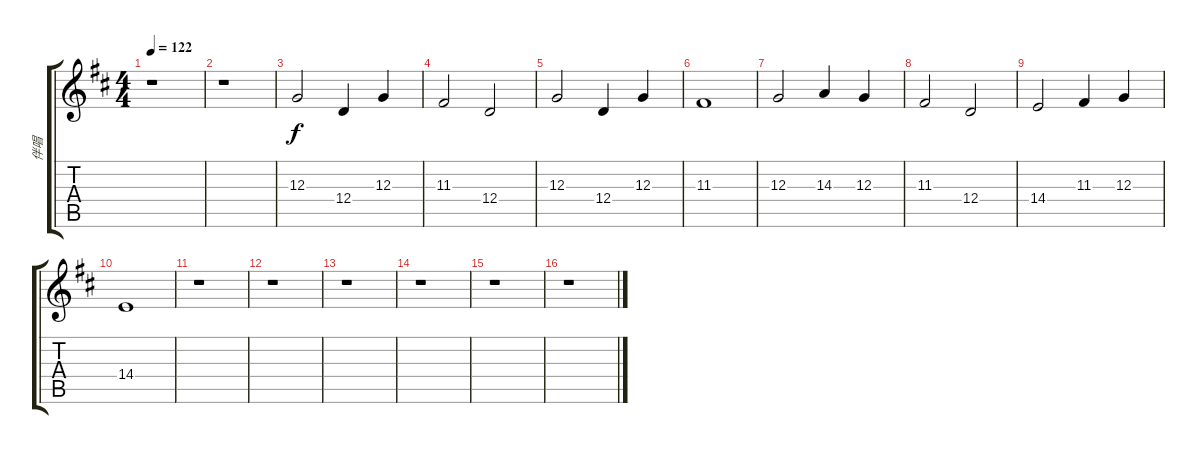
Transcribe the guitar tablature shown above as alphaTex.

\track ("伴唱" "伴唱") {instrument synthvoice}
\staff {score tabs}
\tuning (E4 B3 G3 D3 A2 E2) {hide}
\ts (4 4)
\tempo 122
\clef g2
\ks d
r.1{dy f instrument synthvoice} |
r.1 |
12.3.2 12.4.4 12.3.4 |
11.3.2 12.4.2 |
12.3.2 12.4.4 12.3.4 |
11.3.1 |
12.3.2 14.3.4 12.3.4 |
11.3.2 12.4.2 |
14.4.2 11.3.4 12.3.4 |
14.4.1 |
r.1 |
r.1 |
r.1 |
r.1 |
r.1 |
r.1
